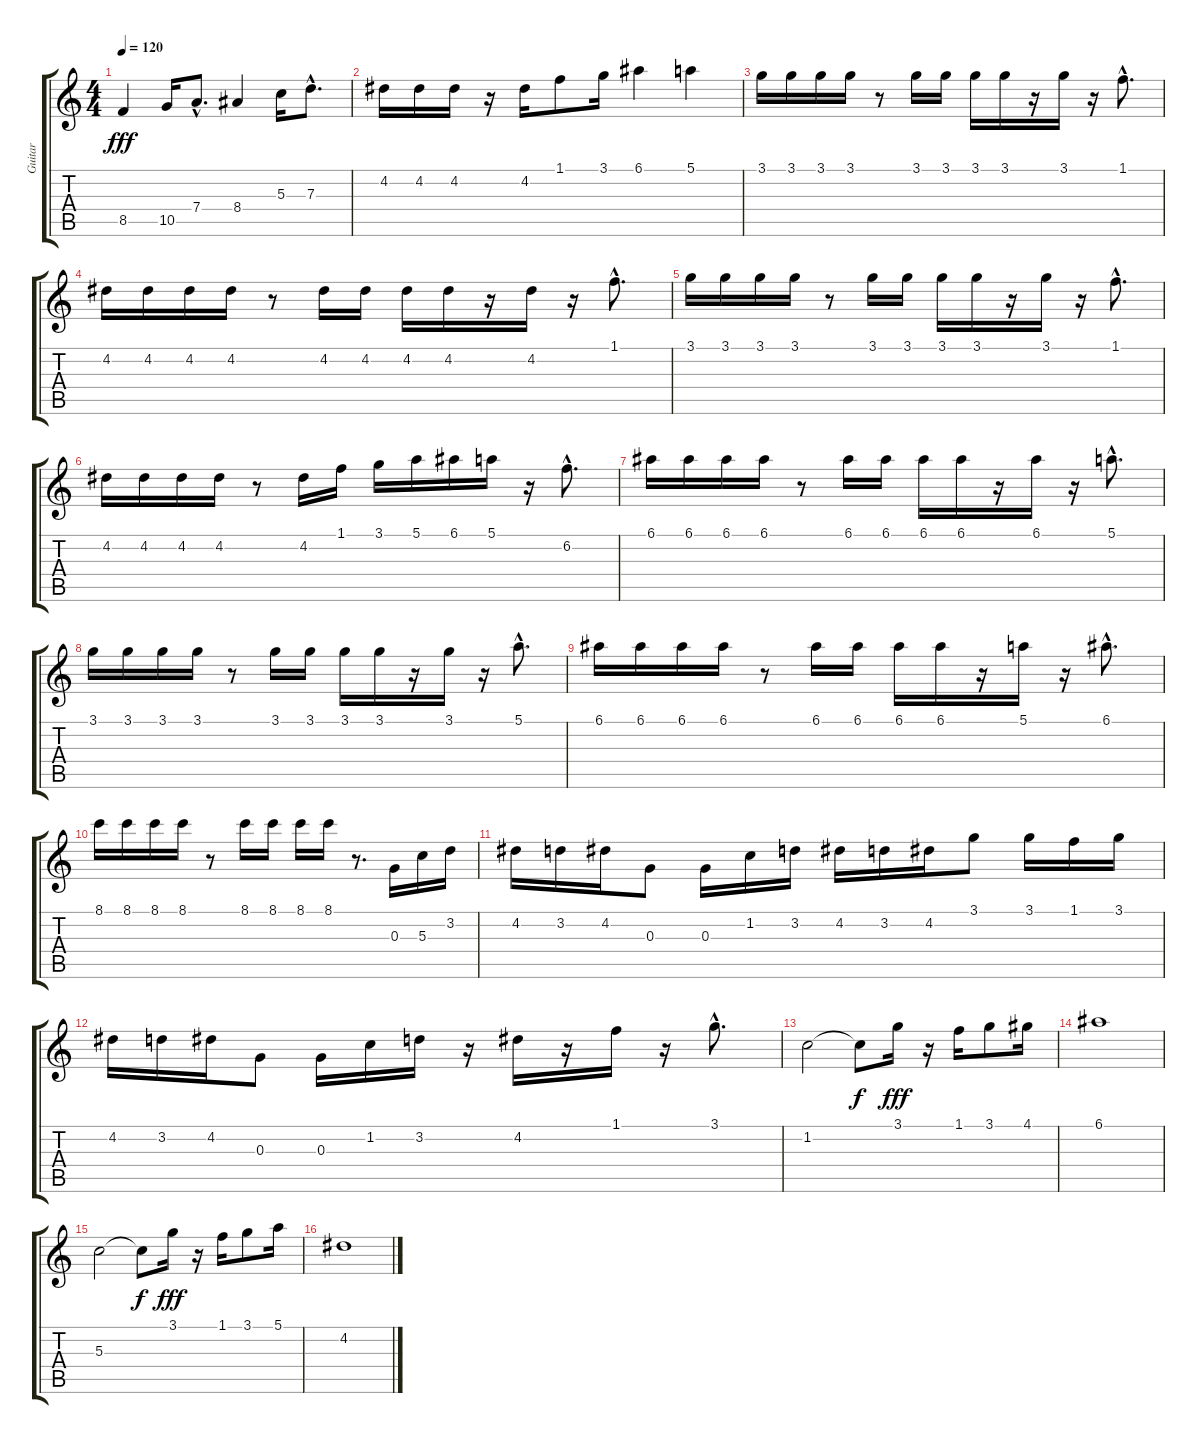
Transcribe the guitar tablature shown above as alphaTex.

\track ("Guitar" "Guitar") {instrument distortionguitar}
\staff {score tabs}
\tuning (E4 B3 G3 D3 A2 E2) {hide}
\ts (4 4)
\tempo 120
\clef g2
\ks c
8.5.4{dy fff} 10.5.16 7.4{hac}.8{d} 8.4.4 5.3.16 7.3{hac}.8{d} |
4.2.16 4.2.16 4.2.16 r.16 4.2.16 1.1.8 3.1.16 6.1.4 5.1.4 |
3.1.16 3.1.16 3.1.16 3.1.16 r.8 3.1.16 3.1.16 3.1.16 3.1.16 r.16 3.1.16 r.16 1.1{hac}.8{d} |
4.2.16 4.2.16 4.2.16 4.2.16 r.8 4.2.16 4.2.16 4.2.16 4.2.16 r.16 4.2.16 r.16 1.1{hac}.8{d} |
3.1.16 3.1.16 3.1.16 3.1.16 r.8 3.1.16 3.1.16 3.1.16 3.1.16 r.16 3.1.16 r.16 1.1{hac}.8{d} |
4.2.16 4.2.16 4.2.16 4.2.16 r.8 4.2.16 1.1.16 3.1.16 5.1.16 6.1.16 5.1.16 r.16 6.2{hac}.8{d} |
6.1.16 6.1.16 6.1.16 6.1.16 r.8 6.1.16 6.1.16 6.1.16 6.1.16 r.16 6.1.16 r.16 5.1{hac}.8{d} |
3.1.16 3.1.16 3.1.16 3.1.16 r.8 3.1.16 3.1.16 3.1.16 3.1.16 r.16 3.1.16 r.16 5.1{hac}.8{d} |
6.1.16 6.1.16 6.1.16 6.1.16 r.8 6.1.16 6.1.16 6.1.16 6.1.16 r.16 5.1.16 r.16 6.1{hac}.8{d} |
8.1.16 8.1.16 8.1.16 8.1.16 r.8 8.1.16 8.1.16 8.1.16 8.1.16 r.8{d} 0.3.16 5.3.16 3.2.16 |
4.2.16 3.2.16 4.2.16 0.3.8 0.3.16 1.2.16 3.2.16 4.2.16 3.2.16 4.2.16 3.1.8 3.1.16 1.1.16 3.1.16 |
4.2.16 3.2.16 4.2.16 0.3.8 0.3.16 1.2.16 3.2.16 r.16 4.2.16 r.16 1.1.16 r.16 3.1{hac}.8{d} |
1.2.2 1.2{t}.8{dy f} 3.1.16{dy fff} r.16 1.1.16 3.1.8 4.1.16 |
6.1.1 |
5.3.2 5.3{t}.8{dy f} 3.1.16{dy fff} r.16 1.1.16 3.1.8 5.1.16 |
4.2.1
